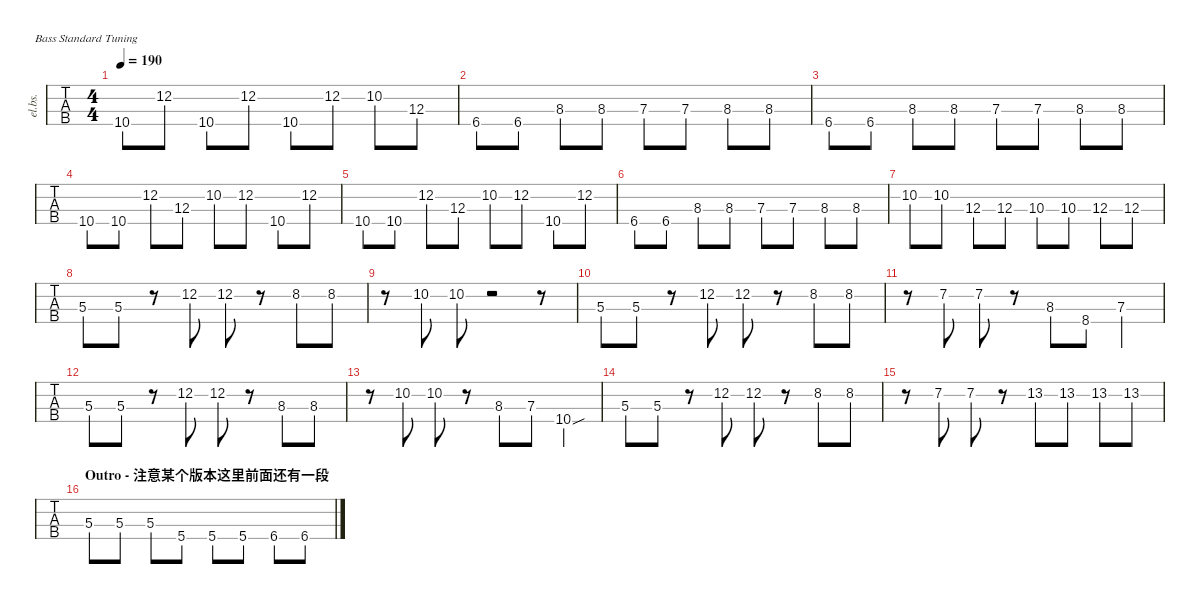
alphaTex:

\defaultSystemsLayout 4
\hideDynamics
\bracketExtendMode nobrackets
\track ("山田リョウ" "el.bs.") {solo instrument electricbassfinger}
\staff {tabs}
\tuning (G2 D2 A1 E1)
\ts (4 4)
\tempo 190
\clef f4
\ks c
10.4.8{dy mf} 12.2.8 10.4.8 12.2.8 10.4.8 12.2.8 10.2.8 12.3.8 |
6.4{acc #}.8 6.4{acc #}.8 8.3.8 8.3.8 7.3.8 7.3.8 8.3.8 8.3.8 |
6.4{acc #}.8 6.4{acc #}.8 8.3.8 8.3.8 7.3.8 7.3.8 8.3.8 8.3.8 |
10.4.8 10.4.8 12.2.8 12.3.8 10.2.8 12.2.8 10.4.8 12.2.8 |
10.4.8 10.4.8 12.2.8 12.3.8 10.2.8 12.2.8 10.4.8 12.2.8 |
6.4{acc #}.8 6.4{acc #}.8 8.3.8 8.3.8 7.3.8 7.3.8 8.3.8 8.3.8 |
10.2.8 10.2.8 12.3.8 12.3.8 10.3.8 10.3.8 12.3.8 12.3.8 |
5.3.8 5.3.8 r.8 12.2.8 12.2.8 r.8 8.2{acc #}.8 8.2{acc #}.8 |
r.8 10.2.8 10.2.8 r.2 r.8 |
5.3.8 5.3.8 r.8 12.2.8 12.2.8 r.8 8.2{acc #}.8 8.2{acc #}.8 |
r.8 7.2.8 7.2.8 r.8 8.3.8 8.4.8 7.3.4 |
5.3.8 5.3.8 r.8 12.2.8 12.2.8 r.8 8.3.8 8.3.8 |
r.8 10.2.8 10.2.8 r.8 8.3.8 7.3.8 10.4{sou}.4 |
5.3.8 5.3.8 r.8 12.2.8 12.2.8 r.8 8.2{acc #}.8 8.2{acc #}.8 |
r.8 7.2.8 7.2.8 r.8 13.2{acc #}.8 13.2{acc #}.8 13.2{acc #}.8 13.2{acc #}.8 |
\section ("" "Outro - 注意某个版本这里前面还有一段")
5.3.8 5.3.8 5.3.8 5.4.8 5.4.8 5.4.8 6.4{acc #}.8 6.4{acc #}.8
